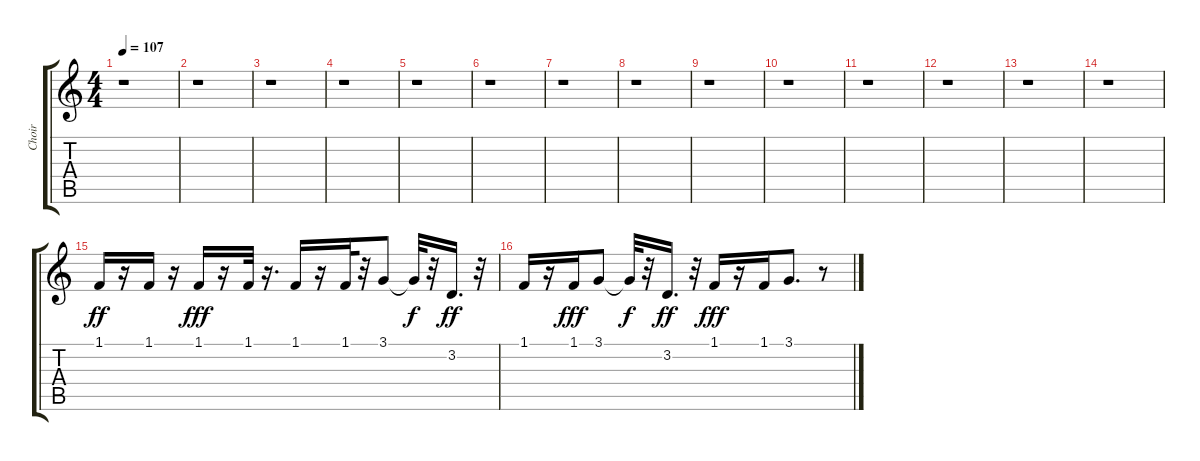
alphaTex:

\track ("Choir" "Choir") {instrument choiraahs}
\staff {score tabs}
\tuning (E4 B3 G3 D3 A2 E2) {hide}
\ts (4 4)
\tempo 107
\clef g2
\ks c
r.1{dy ff} |
r.1 |
r.1 |
r.1 |
r.1 |
r.1 |
r.1 |
r.1 |
r.1 |
r.1 |
r.1 |
r.1 |
r.1 |
r.1 |
1.1.16 r.16 1.1.16 r.16 1.1.16{dy fff} r.16 1.1.32 r.16{d} 1.1.16 r.16 1.1.32 r.32 3.1.8 3.1{t}.32{dy f} r.32 3.2.16{d dy ff} r.32 |
1.1.16 r.16 1.1.16{dy fff} 3.1.8 3.1{t}.32{dy f} r.32 3.2.16{d dy ff} r.32 1.1.16{dy fff} r.16 1.1.16 3.1.8{d} r.8
